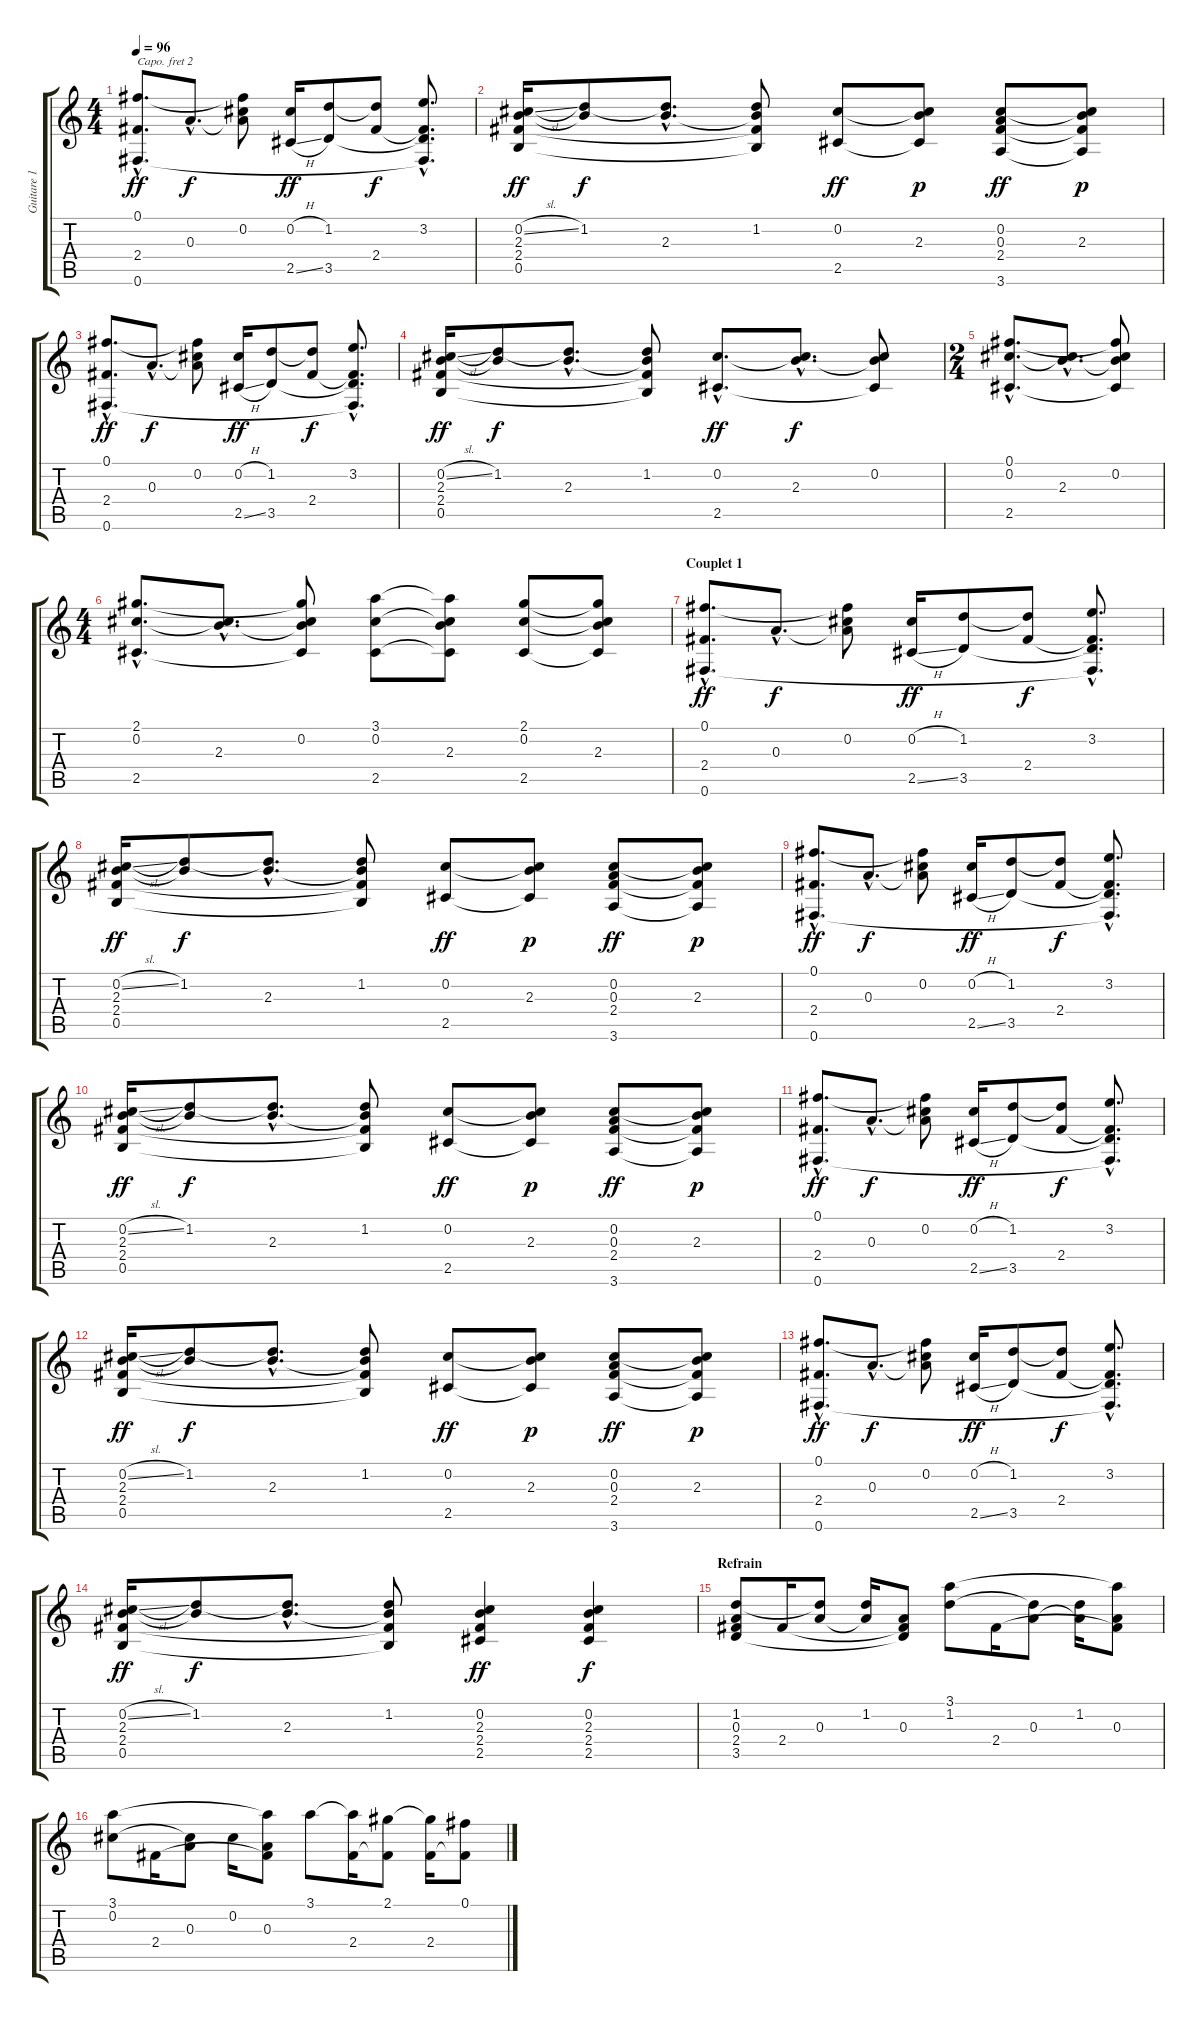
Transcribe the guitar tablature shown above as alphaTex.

\track ("Guitare 1" "Guitare 1") {instrument acousticguitarnylon}
\staff {score tabs}
\capo 2
\tuning (E4 B3 G3 D3 A2 E2) {hide}
\ts (4 4)
\tempo 96
\clef g2
\ks c
(0.1{hac} 2.4{hac} 0.6{hac}).8{d dy ff} 0.3{hac}.8{d dy f} (0.1{t} 0.2 0.3{t}).8 (0.2{h} 2.5{sl}).16{dy ff} (1.2 3.5).8 (1.2{t} 2.4).8{dy f} (3.2{hac} 2.4{hac t} 3.5{hac t} 0.6{hac t}).8{d} |
(0.2{sl} 2.3 2.4 0.5).16{dy ff} (1.2 2.3{t}).8{dy f} (1.2{hac t} 2.3{hac}).8{d} (1.2 2.3{t} 2.4{t} 0.5{t}).8 (0.2 2.5).8{dy ff} (0.2{t} 2.3 2.5{t}).8{dy p} (0.2 0.3 2.4 3.6).8{dy ff} (0.2{t} 2.3 2.4{t} 3.6{t}).8{dy p} |
(0.1{hac} 2.4{hac} 0.6{hac}).8{d dy ff} 0.3{hac}.8{d dy f} (0.1{t} 0.2 0.3{t}).8 (0.2{h} 2.5{sl}).16{dy ff} (1.2 3.5).8 (1.2{t} 2.4).8{dy f} (3.2{hac} 2.4{hac t} 3.5{hac t} 0.6{hac t}).8{d} |
(0.2{sl} 2.3 2.4 0.5).16{dy ff} (1.2 2.3{t}).8{dy f} (1.2{hac t} 2.3{hac}).8{d} (1.2 2.3{t} 2.4{t} 0.5{t}).8 (0.2{hac} 2.5{hac}).8{d dy ff} (0.2{hac t} 2.3{hac}).8{d dy f} (0.2 2.3{t} 2.5{t}).8 |
\ts (2 4)
(0.1{hac} 0.2{hac} 2.5{hac}).8{d} (0.2{hac t} 2.3{hac}).8{d} (0.1{t} 0.2 2.3{t} 2.5{t}).8 |
\ts (4 4)
(2.1{hac} 0.2{hac} 2.5{hac}).8{d} (0.2{hac t} 2.3{hac}).8{d} (2.1{t} 0.2 2.3{t} 2.5{t}).8 (3.1 0.2 2.5).8 (3.1{t} 0.2{t} 2.3 2.5{t}).8 (2.1 0.2 2.5).8 (2.1{t} 0.2{t} 2.3 2.5{t}).8 |
\section ("" "Couplet 1")
(0.1{hac} 2.4{hac} 0.6{hac}).8{d dy ff} 0.3{hac}.8{d dy f} (0.1{t} 0.2 0.3{t}).8 (0.2{h} 2.5{sl}).16{dy ff} (1.2 3.5).8 (1.2{t} 2.4).8{dy f} (3.2{hac} 2.4{hac t} 3.5{hac t} 0.6{hac t}).8{d} |
(0.2{sl} 2.3 2.4 0.5).16{dy ff} (1.2 2.3{t}).8{dy f} (1.2{hac t} 2.3{hac}).8{d} (1.2 2.3{t} 2.4{t} 0.5{t}).8 (0.2 2.5).8{dy ff} (0.2{t} 2.3 2.5{t}).8{dy p} (0.2 0.3 2.4 3.6).8{dy ff} (0.2{t} 2.3 2.4{t} 3.6{t}).8{dy p} |
(0.1{hac} 2.4{hac} 0.6{hac}).8{d dy ff} 0.3{hac}.8{d dy f} (0.1{t} 0.2 0.3{t}).8 (0.2{h} 2.5{sl}).16{dy ff} (1.2 3.5).8 (1.2{t} 2.4).8{dy f} (3.2{hac} 2.4{hac t} 3.5{hac t} 0.6{hac t}).8{d} |
(0.2{sl} 2.3 2.4 0.5).16{dy ff} (1.2 2.3{t}).8{dy f} (1.2{hac t} 2.3{hac}).8{d} (1.2 2.3{t} 2.4{t} 0.5{t}).8 (0.2 2.5).8{dy ff} (0.2{t} 2.3 2.5{t}).8{dy p} (0.2 0.3 2.4 3.6).8{dy ff} (0.2{t} 2.3 2.4{t} 3.6{t}).8{dy p} |
(0.1{hac} 2.4{hac} 0.6{hac}).8{d dy ff} 0.3{hac}.8{d dy f} (0.1{t} 0.2 0.3{t}).8 (0.2{h} 2.5{sl}).16{dy ff} (1.2 3.5).8 (1.2{t} 2.4).8{dy f} (3.2{hac} 2.4{hac t} 3.5{hac t} 0.6{hac t}).8{d} |
(0.2{sl} 2.3 2.4 0.5).16{dy ff} (1.2 2.3{t}).8{dy f} (1.2{hac t} 2.3{hac}).8{d} (1.2 2.3{t} 2.4{t} 0.5{t}).8 (0.2 2.5).8{dy ff} (0.2{t} 2.3 2.5{t}).8{dy p} (0.2 0.3 2.4 3.6).8{dy ff} (0.2{t} 2.3 2.4{t} 3.6{t}).8{dy p} |
(0.1{hac} 2.4{hac} 0.6{hac}).8{d dy ff} 0.3{hac}.8{d dy f} (0.1{t} 0.2 0.3{t}).8 (0.2{h} 2.5{sl}).16{dy ff} (1.2 3.5).8 (1.2{t} 2.4).8{dy f} (3.2{hac} 2.4{hac t} 3.5{hac t} 0.6{hac t}).8{d} |
(0.2{sl} 2.3 2.4 0.5).16{dy ff} (1.2 2.3{t}).8{dy f} (1.2{hac t} 2.3{hac}).8{d} (1.2 2.3{t} 2.4{t} 0.5{t}).8 (0.2 2.3 2.4 2.5).4{dy ff} (0.2 2.3 2.4 2.5).4{dy f} |
\section ("" "Refrain")
(1.2 0.3 2.4 3.5).8 2.4.16 (1.2{t} 0.3).8 (1.2 0.3{t}).16 (0.3 2.4{t} 3.5{t}).8 (3.1 1.2).8 2.4.16 (1.2{t} 0.3).8 (1.2 0.3{t}).16 (3.1{t} 0.3 2.4{t}).8 |
(3.1 0.2).8 2.4.16 (0.2{t} 0.3).8 0.2.16 (3.1{t} 0.3 2.4{t}).8 3.1.8 (3.1{t} 2.4).16 (2.1 2.4{t}).8 (2.1{t} 2.4).16 (0.1 2.4{t}).8
